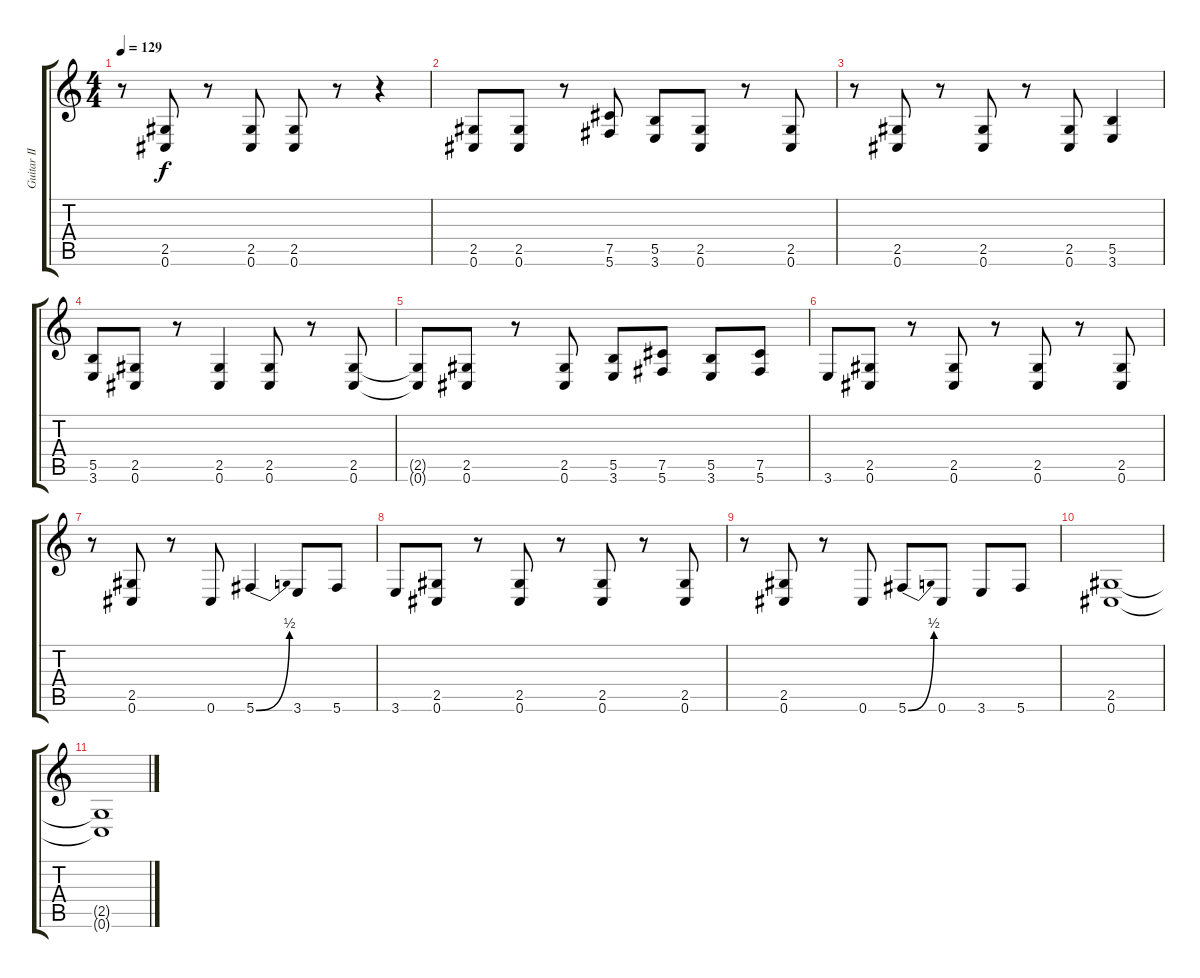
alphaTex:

\track ("Guitar II" "Guitar II") {instrument distortionguitar}
\staff {score tabs}
\tuning (Db4 Ab3 E3 B2 Gb2 Db2) {hide}
\ts (4 4)
\tempo 129
\clef g2
\ks c
r.8{dy f} (2.5 0.6).8 r.8 (2.5 0.6).8 (2.5 0.6).8 r.8 r.4 |
(2.5 0.6).8 (2.5 0.6).8 r.8 (7.5 5.6).8 (5.5 3.6).8 (2.5 0.6).8 r.8 (2.5 0.6).8 |
r.8 (2.5 0.6).8 r.8 (2.5 0.6).8 r.8 (2.5 0.6).8 (5.5 3.6).4 |
(5.5 3.6).8 (2.5 0.6).8 r.8 (2.5 0.6).4 (2.5 0.6).8 r.8 (2.5 0.6).8 |
(2.5{t} 0.6{t}).8 (2.5 0.6).8 r.8 (2.5 0.6).8 (5.5 3.6).8 (7.5 5.6).8 (5.5 3.6).8 (7.5 5.6).8 |
3.6.8 (2.5 0.6).8 r.8 (2.5 0.6).8 r.8 (2.5 0.6).8 r.8 (2.5 0.6).8 |
r.8 (2.5 0.6).8 r.8 0.6.8 5.6{be (bend 0 0 60 2)}.4 3.6.8 5.6.8 |
3.6.8 (2.5 0.6).8 r.8 (2.5 0.6).8 r.8 (2.5 0.6).8 r.8 (2.5 0.6).8 |
r.8 (2.5 0.6).8 r.8 0.6.8 5.6{be (bend 0 0 60 2)}.8 0.6.8 3.6.8 5.6.8 |
(2.5 0.6).1 |
(2.5{t} 0.6{t}).1
